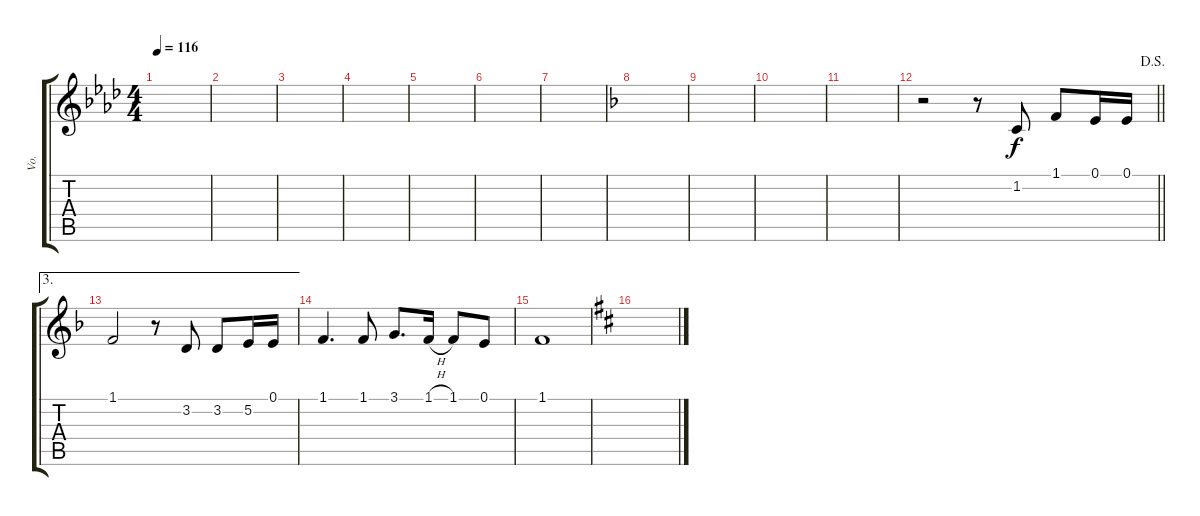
\track ("Vo." "Vo.") {instrument reedorgan}
\staff {score tabs}
\tuning (E4 B3 G3 D3 A2 E2) {hide}
\ts (4 4)
\tempo 116
\clef g2
\ks ab
|
|
|
|
|
|
|
\ks f
|
|
|
|
\jump dalsegno
\barLineRight lightlight
r.2 r.8 1.2.8 1.1.8 0.1.16 0.1.16 |
\ae 3
1.1.2 r.8 3.2.8 3.2.8 5.2.16 0.1.16 |
1.1.4{d} 1.1.8 3.1.8{d} 1.1{h}.16 1.1.8 0.1.8 |
1.1.1{dy f} |
\ks d
